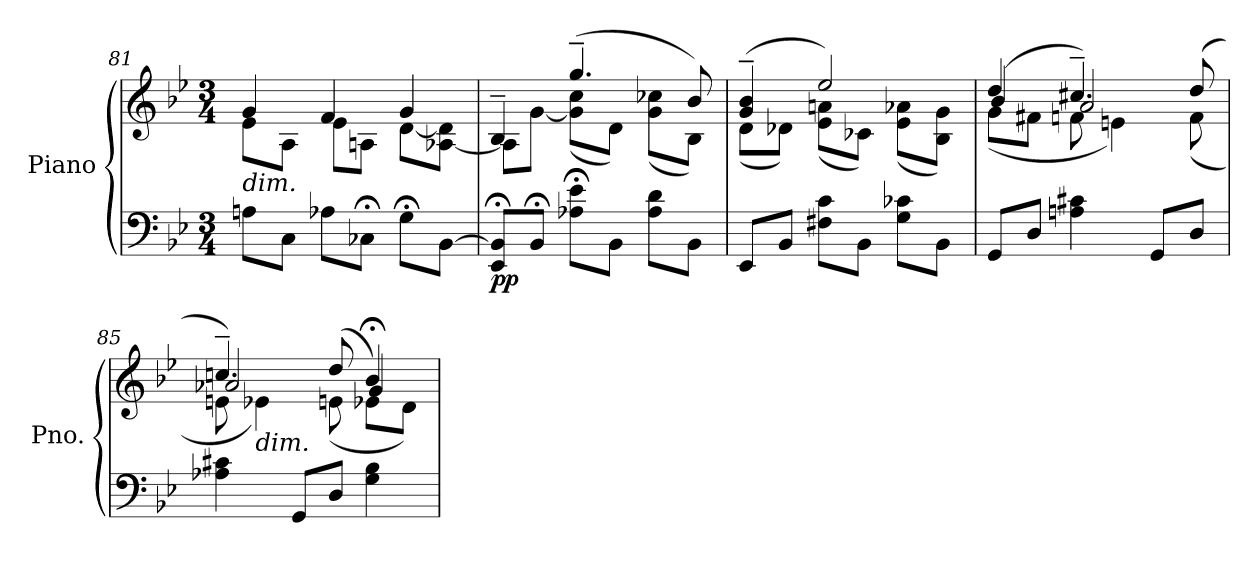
**kern	**kern	**dynam
*part1	*part1	*part1
*staff2	*staff1	*staff1/2
*I"Piano	*	*
*I'Pno.	*	*
!!LO:PB:g=z
*clefF4	*clefG2	*
*k[b-e-]	*k[b-e-]	*
*M3/4	*M3/4	*
=81	=81	=81
*	*^	*
!	!LO:TX:b:i:t=dim.	!	!
8An\L	4g/	8e-\L	.
8C\J	.	8A\J	.
8A-X\L	4f/	8e-\L	.
8C-X;<\J	.	8An\J	.
8G;<\L	4g/	[8d\L	.
[8BB-\J	.	[8A-X\ 8d\]J	.
=82	=82	=82	=82
!	!	!	!LO:DY:b=2
!	!	!	!LO:DY:n=1:b
8EE-/;< 8BB-/];<L	4B-~/	8A-\L]	p p
8BB-;</J	.	[8g\J	.
8A-X\;< 8e-\;<L	(>4.gg~/	(<8g\] 8cc\L	.
8BB-\J	.	8d\J)	.
8A-\ 8d\L	.	(<8g\ 8cc-X\L	.
8BB-\J	8b-/)	8B-\J)	.
=83	=83	=83	=83
8EE-/L	(>4g/~ 4b-/~	(<8d\L	.
8BB-/J	.	8d-X\J)	.
8F#X\ 8c\L	2ee-/)	(<8e-\ 8an\L	.
8BB-\J	.	8c-X\J)	.
8G\ 8c-X\L	.	(<8e-\ 8a-X\L	.
8BB-\J	.	8B-\ 8g\J)	.
=84	=84	=84	=84
*	*	*^	*
8GG/L	(>4dd/	(<8g\L	4b-/	.
8D/J	.	8f#X\J	.	.
4An\ 4c#X\	4.cc#X~/)	8fn\	2a/	.
.	.	4en\)	.	.
8GG/L	.	.	.	.
8D/J	(>8dd/	(<8f\	.	.
=85	=85	=85	=85	=85
4A-X\ 4c#X\	4.ccn~/)	8en\	2a-X/	.
!	!	!LO:TX:b:i:t=dim.	!	!
.	.	4e-X\)	.	.
8GG/L	.	.	.	.
8D/J	(>8dd/	(<8en\	.	.
4G\ 4B-\	4b-;</)	8e-X\L	4g/	.
.	.	8d\J)	.	.
*	*v	*v	*v	*
=	=	=
*-	*-	*-
